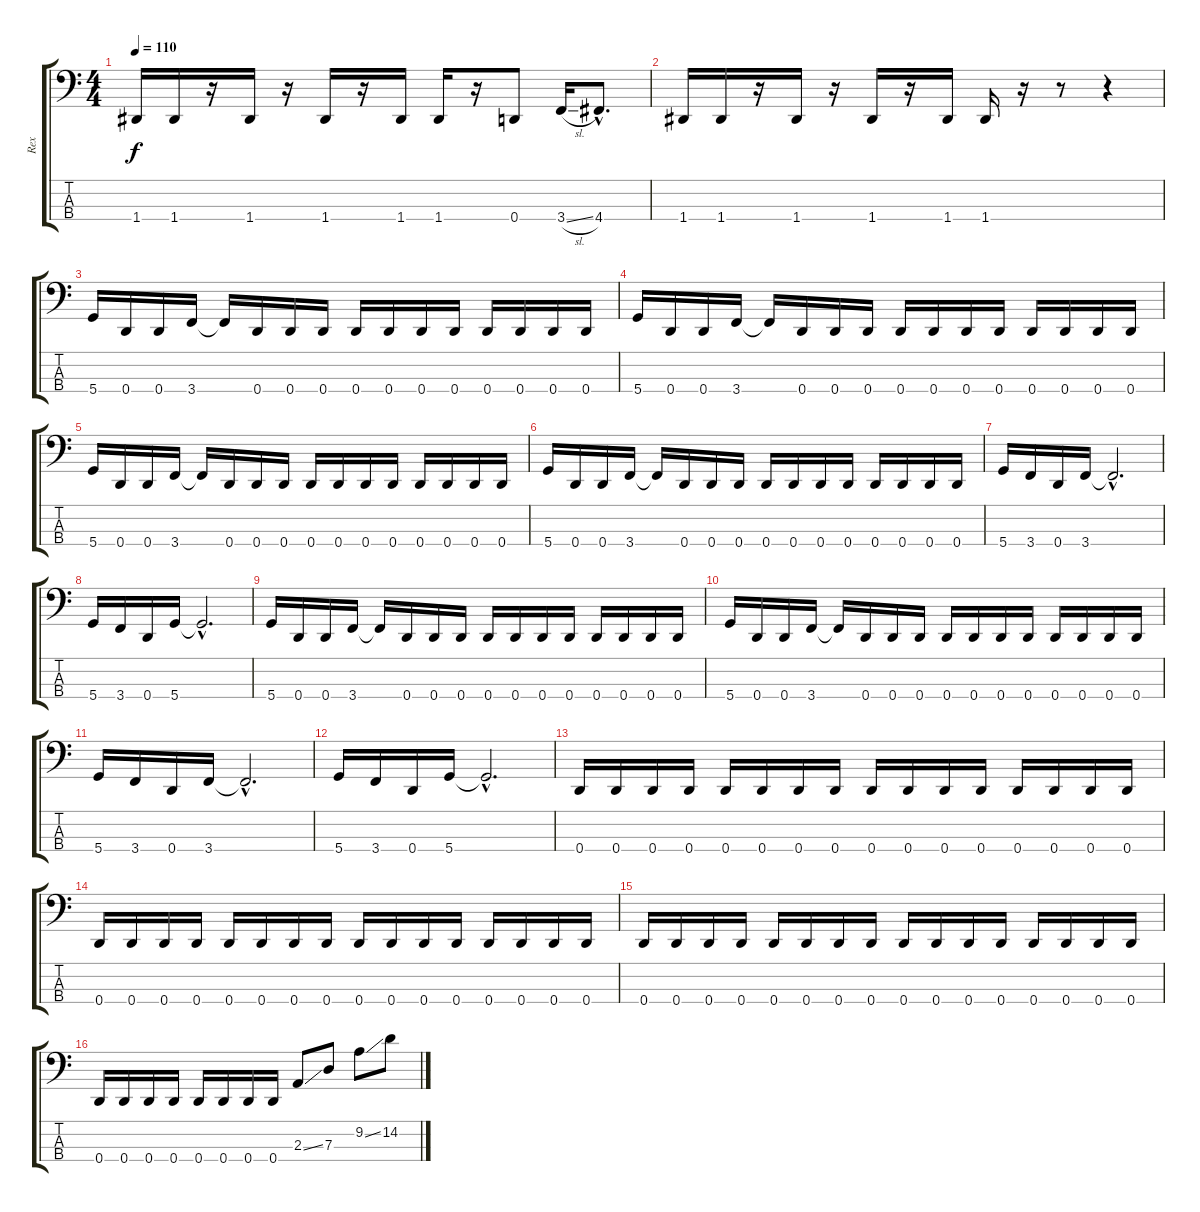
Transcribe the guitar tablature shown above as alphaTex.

\track ("Rex" "Rex") {instrument electricbasspick}
\staff {score tabs}
\tuning (F2 C2 G1 D1) {hide}
\ts (4 4)
\tempo 110
\clef f4
\ks c
1.4.16{dy f} 1.4.16 r.16 1.4.16 r.16 1.4.16 r.16 1.4.16 1.4.16 r.16 0.4.8 3.4{sl}.16 4.4{hac}.8{d} |
1.4.16 1.4.16 r.16 1.4.16 r.16 1.4.16 r.16 1.4.16 1.4.16 r.16 r.8 r.4 |
5.4.16 0.4.16 0.4.16 3.4.16 3.4{t}.16 0.4.16 0.4.16 0.4.16 0.4.16 0.4.16 0.4.16 0.4.16 0.4.16 0.4.16 0.4.16 0.4.16 |
5.4.16 0.4.16 0.4.16 3.4.16 3.4{t}.16 0.4.16 0.4.16 0.4.16 0.4.16 0.4.16 0.4.16 0.4.16 0.4.16 0.4.16 0.4.16 0.4.16 |
5.4.16 0.4.16 0.4.16 3.4.16 3.4{t}.16 0.4.16 0.4.16 0.4.16 0.4.16 0.4.16 0.4.16 0.4.16 0.4.16 0.4.16 0.4.16 0.4.16 |
5.4.16 0.4.16 0.4.16 3.4.16 3.4{t}.16 0.4.16 0.4.16 0.4.16 0.4.16 0.4.16 0.4.16 0.4.16 0.4.16 0.4.16 0.4.16 0.4.16 |
5.4.16 3.4.16 0.4.16 3.4.16 3.4{hac t}.2{d} |
5.4.16 3.4.16 0.4.16 5.4.16 5.4{hac t}.2{d} |
5.4.16 0.4.16 0.4.16 3.4.16 3.4{t}.16 0.4.16 0.4.16 0.4.16 0.4.16 0.4.16 0.4.16 0.4.16 0.4.16 0.4.16 0.4.16 0.4.16 |
5.4.16 0.4.16 0.4.16 3.4.16 3.4{t}.16 0.4.16 0.4.16 0.4.16 0.4.16 0.4.16 0.4.16 0.4.16 0.4.16 0.4.16 0.4.16 0.4.16 |
5.4.16 3.4.16 0.4.16 3.4.16 3.4{hac t}.2{d} |
5.4.16 3.4.16 0.4.16 5.4.16 5.4{hac t}.2{d} |
0.4.16 0.4.16 0.4.16 0.4.16 0.4.16 0.4.16 0.4.16 0.4.16 0.4.16 0.4.16 0.4.16 0.4.16 0.4.16 0.4.16 0.4.16 0.4.16 |
0.4.16 0.4.16 0.4.16 0.4.16 0.4.16 0.4.16 0.4.16 0.4.16 0.4.16 0.4.16 0.4.16 0.4.16 0.4.16 0.4.16 0.4.16 0.4.16 |
0.4.16 0.4.16 0.4.16 0.4.16 0.4.16 0.4.16 0.4.16 0.4.16 0.4.16 0.4.16 0.4.16 0.4.16 0.4.16 0.4.16 0.4.16 0.4.16 |
0.4.16 0.4.16 0.4.16 0.4.16 0.4.16 0.4.16 0.4.16 0.4.16 2.3{ss}.8 7.3.8 9.2{ss}.8 14.2.8
